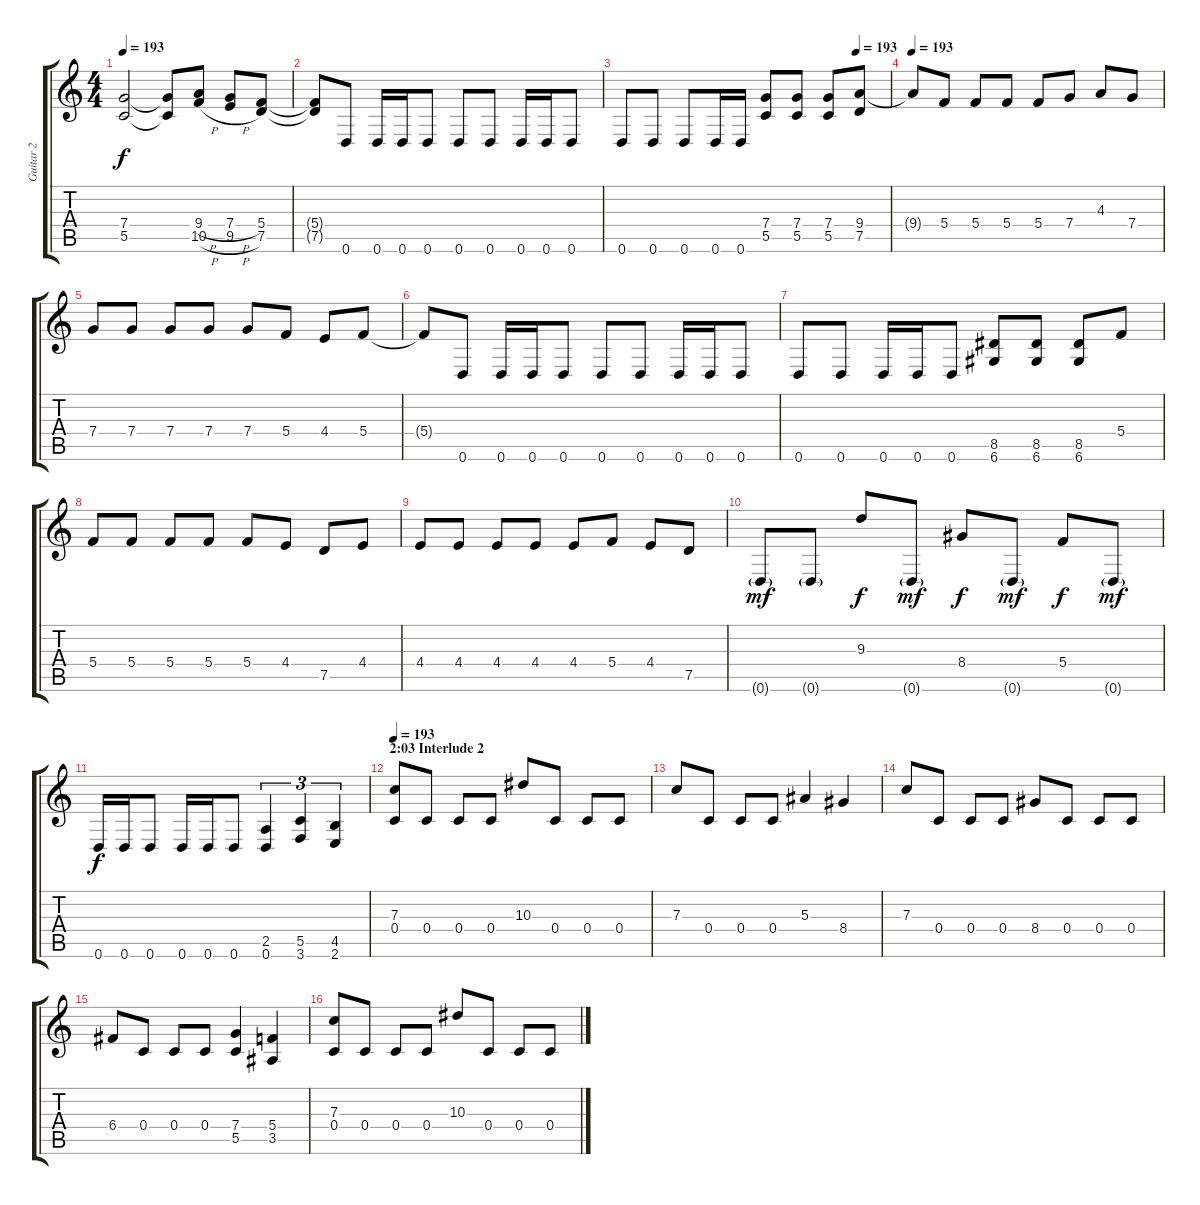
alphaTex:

\track ("Guitar 2" "Guitar 2") {instrument distortionguitar}
\staff {score tabs}
\tuning (D4 A3 F3 C3 G2 D2) {hide}
\ts (4 4)
\tempo 193
\clef g2
\ks c
(7.4{t} 5.5{t}).2{dy f} (7.4{t} 5.5{t}).8 (9.4{h} 10.5{h}).8 (7.4{h} 9.5{h}).8 (5.4 7.5).8 |
(5.4{t} 7.5{t}).8{volume 14} 0.6.8 0.6.16 0.6.16 0.6.8 0.6.8 0.6.8 0.6.16 0.6.16 0.6.8 |
\tempo (193 0.875)
0.6.8 0.6.8 0.6.8 0.6.16 0.6.16 (7.4 5.5).8 (7.4 5.5).8 (7.4 5.5).8 (9.4 7.5).8 |
\tempo 193
9.4{t}.8{volume 10} 5.4.8 5.4.8 5.4.8 5.4.8 7.4.8 4.3.8 7.4.8 |
7.4.8 7.4.8 7.4.8 7.4.8 7.4.8 5.4.8 4.4.8 5.4.8 |
5.4{t}.8 0.6.8 0.6.16 0.6.16 0.6.8 0.6.8 0.6.8 0.6.16 0.6.16 0.6.8 |
0.6.8 0.6.8 0.6.16 0.6.16 0.6.8 (8.5 6.6).8 (8.5 6.6).8 (8.5 6.6).8 5.4.8 |
5.4.8 5.4.8 5.4.8 5.4.8 5.4.8 4.4.8 7.5.8 4.4.8 |
4.4.8 4.4.8 4.4.8 4.4.8 4.4.8 5.4.8 4.4.8 7.5.8 |
0.6{g}.8{dy mf volume 14} 0.6{g}.8 9.3.8{dy f} 0.6{g}.8{dy mf} 8.4.8{dy f} 0.6{g}.8{dy mf} 5.4.8{dy f} 0.6{g}.8{dy mf} |
0.6.16{dy f} 0.6.16 0.6.8 0.6.16 0.6.16 0.6.8 (2.5 0.6).4{tu (3 2)} (5.5 3.6).4{tu (3 2)} (4.5 2.6).4{tu (3 2)} |
\section ("" "2:03 Interlude 2")
\tempo 193
(7.3 0.4).8{volume 14} 0.4.8 0.4.8 0.4.8 10.3.8 0.4.8 0.4.8 0.4.8 |
7.3.8 0.4.8 0.4.8 0.4.8 5.3.4 8.4.4 |
7.3.8 0.4.8 0.4.8 0.4.8 8.4.8 0.4.8 0.4.8 0.4.8 |
6.4.8 0.4.8 0.4.8 0.4.8 (7.4 5.5).4 (5.4 3.5).4 |
(7.3 0.4).8 0.4.8 0.4.8 0.4.8 10.3.8 0.4.8 0.4.8 0.4.8
